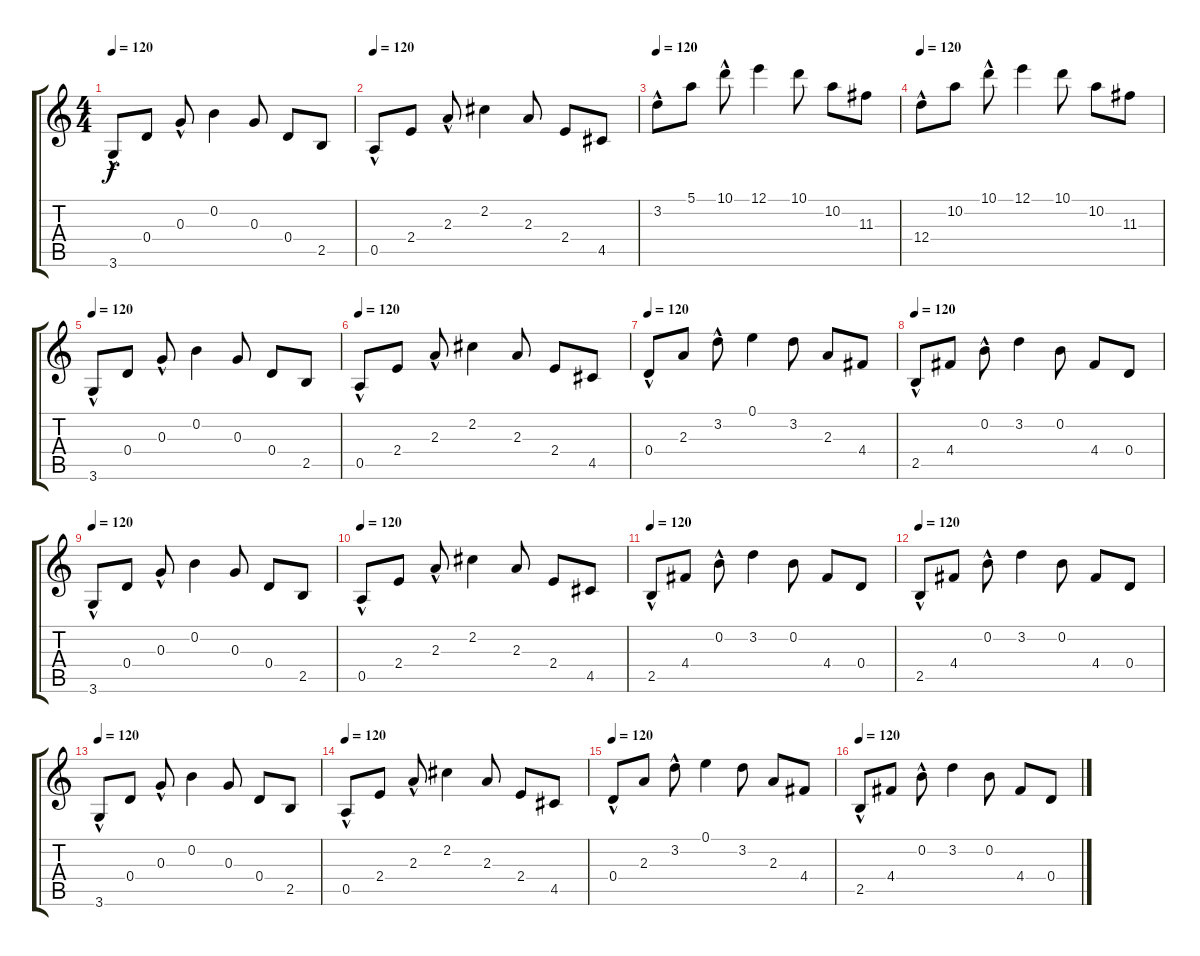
\track "" {instrument acousticguitarsteel}
\staff {score tabs}
\tuning (E4 B3 G3 D3 A2 E2) {hide}
\ts (4 4)
\tempo 120
\clef g2
\ks c
3.6{hac}.8{dy f} 0.4.8 0.3{hac}.8 0.2.4 0.3.8 0.4.8 2.5.8 |
\tempo 120
0.5{hac}.8 2.4.8 2.3{hac}.8 2.2.4 2.3.8 2.4.8 4.5.8 |
\tempo 120
3.2{hac}.8 5.1.8 10.1{hac}.8 12.1.4 10.1.8 10.2.8 11.3.8 |
\tempo 120
12.4{hac}.8 10.2.8 10.1{hac}.8 12.1.4 10.1.8 10.2.8 11.3.8 |
\tempo 120
3.6{hac}.8 0.4.8 0.3{hac}.8 0.2.4 0.3.8 0.4.8 2.5.8 |
\tempo 120
0.5{hac}.8 2.4.8 2.3{hac}.8 2.2.4 2.3.8 2.4.8 4.5.8 |
\tempo 120
0.4{hac}.8 2.3.8 3.2{hac}.8 0.1.4 3.2.8 2.3.8 4.4.8 |
\tempo 120
2.5{hac}.8 4.4.8 0.2{hac}.8 3.2.4 0.2.8 4.4.8 0.4.8 |
\tempo 120
3.6{hac}.8 0.4.8 0.3{hac}.8 0.2.4 0.3.8 0.4.8 2.5.8 |
\tempo 120
0.5{hac}.8 2.4.8 2.3{hac}.8 2.2.4 2.3.8 2.4.8 4.5.8 |
\tempo 120
2.5{hac}.8 4.4.8 0.2{hac}.8 3.2.4 0.2.8 4.4.8 0.4.8 |
\tempo 120
2.5{hac}.8 4.4.8 0.2{hac}.8 3.2.4 0.2.8 4.4.8 0.4.8 |
\tempo 120
3.6{hac}.8 0.4.8 0.3{hac}.8 0.2.4 0.3.8 0.4.8 2.5.8 |
\tempo 120
0.5{hac}.8 2.4.8 2.3{hac}.8 2.2.4 2.3.8 2.4.8 4.5.8 |
\tempo 120
0.4{hac}.8 2.3.8 3.2{hac}.8 0.1.4 3.2.8 2.3.8 4.4.8 |
\tempo 120
2.5{hac}.8 4.4.8 0.2{hac}.8 3.2.4 0.2.8 4.4.8 0.4.8
